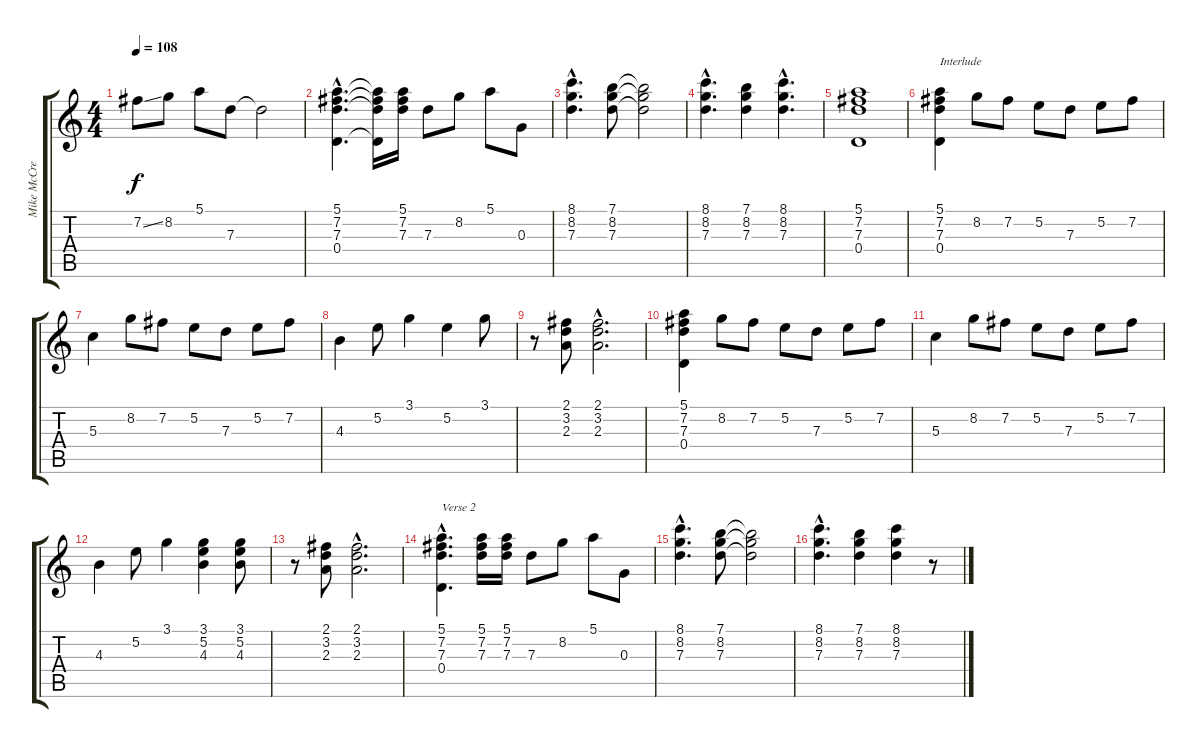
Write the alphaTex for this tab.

\track ("Mike McCready" "Mike McCre") {instrument overdrivenguitar}
\staff {score tabs}
\tuning (E4 B3 G3 D3 A2 E2) {hide}
\ts (4 4)
\tempo 108
\clef g2
\ks c
7.2{ss}.8{dy f instrument electricguitarclean} 8.2.8{instrument electricguitarclean} 5.1.8{instrument electricguitarclean} 7.3.8{instrument electricguitarclean} 7.3{t}.2{instrument electricguitarclean} |
(5.1{hac} 7.2{hac} 7.3{hac} 0.4{hac}).4{d instrument electricguitarclean} (5.1{t} 7.2{t} 7.3{t} 0.4{t}).16{instrument electricguitarclean} (5.1 7.2 7.3).16{instrument electricguitarclean} 7.3.8{instrument electricguitarclean} 8.2.8{instrument electricguitarclean} 5.1.8{instrument electricguitarclean} 0.3.8{instrument electricguitarclean} |
(8.1{hac} 8.2{hac} 7.3{hac}).4{d instrument electricguitarclean} (7.1 8.2 7.3).8{instrument electricguitarclean} (7.1{t} 8.2{t} 7.3{t}).2{instrument electricguitarclean} |
(8.1{hac} 8.2{hac} 7.3{hac}).4{d instrument electricguitarclean} (7.1 8.2 7.3).4{instrument electricguitarclean} (8.1{hac} 8.2{hac} 7.3{hac}).4{d instrument electricguitarclean} |
(5.1 7.2 7.3 0.4).1{instrument electricguitarclean} |
(5.1 7.2 7.3 0.4).4{txt "Interlude" instrument electricguitarclean} 8.2.8{instrument electricguitarclean} 7.2.8{instrument electricguitarclean} 5.2.8{instrument electricguitarclean} 7.3.8{instrument electricguitarclean} 5.2.8{instrument electricguitarclean} 7.2.8{instrument electricguitarclean} |
5.3.4{instrument electricguitarclean} 8.2.8{instrument electricguitarclean} 7.2.8{instrument electricguitarclean} 5.2.8{instrument electricguitarclean} 7.3.8{instrument electricguitarclean} 5.2.8{instrument electricguitarclean} 7.2.8{instrument electricguitarclean} |
4.3.4{instrument electricguitarclean} 5.2.8{instrument electricguitarclean} 3.1.4{instrument electricguitarclean} 5.2.4{instrument electricguitarclean} 3.1.8{instrument electricguitarclean} |
r.8{instrument electricguitarclean} (2.1 3.2 2.3).8{instrument electricguitarclean} (2.1{hac} 3.2{hac} 2.3{hac}).2{d instrument electricguitarclean} |
(5.1 7.2 7.3 0.4).4{instrument electricguitarclean} 8.2.8{instrument electricguitarclean} 7.2.8{instrument electricguitarclean} 5.2.8{instrument electricguitarclean} 7.3.8{instrument electricguitarclean} 5.2.8{instrument electricguitarclean} 7.2.8{instrument electricguitarclean} |
5.3.4{instrument electricguitarclean} 8.2.8{instrument electricguitarclean} 7.2.8{instrument electricguitarclean} 5.2.8{instrument electricguitarclean} 7.3.8{instrument electricguitarclean} 5.2.8{instrument electricguitarclean} 7.2.8{instrument electricguitarclean} |
4.3.4{instrument electricguitarclean} 5.2.8{instrument electricguitarclean} 3.1.4{instrument electricguitarclean} (3.1 5.2 4.3).4{instrument electricguitarclean} (3.1 5.2 4.3).8{instrument electricguitarclean} |
r.8{instrument electricguitarclean} (2.1 3.2 2.3).8{instrument electricguitarclean} (2.1{hac} 3.2{hac} 2.3{hac}).2{d instrument electricguitarclean} |
(5.1{hac} 7.2{hac} 7.3{hac} 0.4{hac}).4{d txt "Verse 2" instrument electricguitarclean} (5.1 7.2 7.3).16{instrument electricguitarclean} (5.1 7.2 7.3).16{instrument electricguitarclean} 7.3.8{instrument electricguitarclean} 8.2.8{instrument electricguitarclean} 5.1.8{instrument electricguitarclean} 0.3.8{instrument electricguitarclean} |
(8.1{hac} 8.2{hac} 7.3{hac}).4{d instrument electricguitarclean} (7.1 8.2 7.3).8{instrument electricguitarclean} (7.1{t} 8.2{t} 7.3{t}).2{instrument electricguitarclean} |
(8.1{hac} 8.2{hac} 7.3{hac}).4{d instrument electricguitarclean} (7.1 8.2 7.3).4{instrument electricguitarclean} (8.1 8.2 7.3).4{instrument electricguitarclean} r.8
